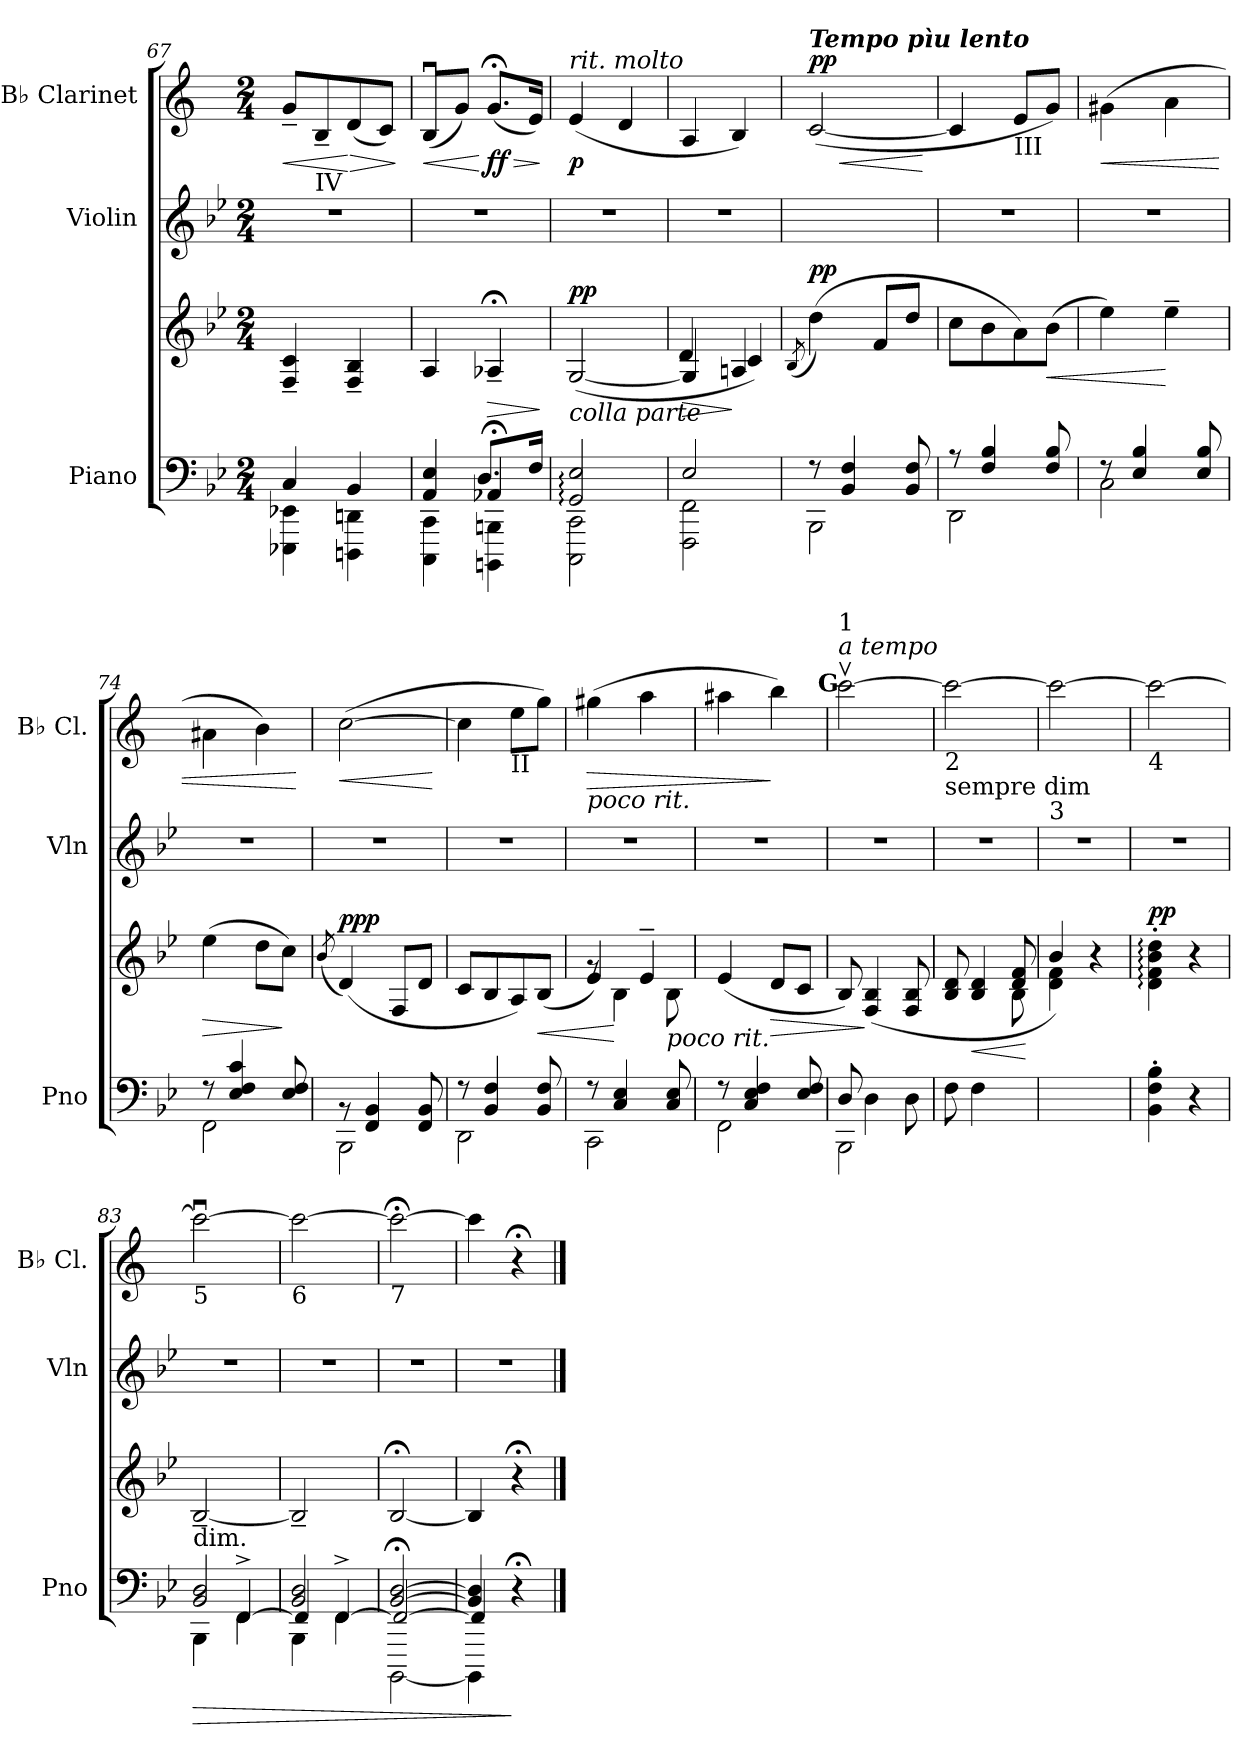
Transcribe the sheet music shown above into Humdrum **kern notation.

**kern	**kern	**dynam	**kern	**kern	**dynam
*part3	*part3	*part3	*part2	*part1	*part1
*staff4	*staff3	*staff3/4	*staff2	*staff1	*staff1
*I"Piano	*	*	*I"Violin	*I"B♭ Clarinet	*
*I'Pno	*	*	*I'Vln	*I'B♭ Cl.	*
*clefF4	*clefG2	*	*clefG2	*clefG2	*
*	*	*	*	*ITrd1c2	*
*k[b-e-]	*k[b-e-]	*	*k[b-e-]	*k[b-e-]	*
*M2/4	*M2/4	*	*M2/4	*M2/4	*
=67	=67	=67	=67	=67	=67
*^	*	*	*	*	*
!	!	!	!	!	!	!LO:HP:b
4C/	4EEE-X\ 4EE-X\	4F/~ 4c/~	.	2r	8f~/L	<
!	!	!	!	!	!LO:TX:b:t=IV	!
.	.	.	.	.	8A~/	.
!	!	!	!	!	!	!LO:HP:n=1:b
4BB-/	4DDDn\ 4DDn\	4F/~ 4B-/~	.	.	(<8c/	[ >
.	.	.	.	.	8B-/J)	.
*v	*v	*	*	*	*	*
.	.	.	.	.	]
=68	=68	=68	=68	=68	=68
*^	*	*	*	*	*
*	*^	*	*	*	*	*
!	!	!	!	!	!	!	!LO:HP:b
4AA/ 4E-/	4CCC\ 4CC\	4ryy	4A/	.	2r	(<8Au/L	<
.	.	.	.	.	.	8f/J)	.
!	!	!	!	!LO:HP:b	!	!	!LO:HP:n=1:b
!	!	!	!	!	!	!	!LO:DY:n=1:b
4AA-X;</	4BBBBn\ 4BBBn\	8.D/L	4A-X;<~/	>	.	(<8.f;</L	[ > ff
.	.	16F/Jk	.	.	.	16d/Jk)	.
*v	*v	*v	*	*	*	*	*
.	.	]	.	.	]
=69	=69	=69	=69	=69	=69
*^	*	*	*	*	*
!	!	!	!	!	!LO:TX:a:i:t=rit. molto	!
!	!	!LO:TX:b:i:t=colla parte	!	!	!	!
!	!	!	!LO:DY:a	!	!	!LO:DY:b
2GG/: 2E-/:	2CCC\ 2CC\	(>[2G/	pp	2r	(<4d/	p
.	.	.	.	.	4c/	.
=70	=70	=70	=70	=70	=70	=70
!	!	!	!LO:HP:b	!	!	!
*	*	*^	*	*	*	*
2E-/	2FFF\ 2FF\	4G/]	4d/	>	2r	4G/	.
.	.	4An/	4c/)	]	.	4A/)	.
*	*	*v	*v	*	*	*	*
=71	=71	=71	=71	=71	=71	=71
!!LO:REH:place=s1:a:B:enc=none:fs=14:t=F
.	.	(>8qB-/	.	.	.	.
!	!	!	!	!	!LO:TX:a:Bi:t=Tempo pìu lento	!
!	!	!	!LO:DY:a	!	!	!LO:HP:b
!	!	!	!	!	!	!LO:DY:n=1:a
8r	2BBB-\	(>4dd\)	pp	2r	(<[2B-/	< pp
4BB-/ 4F/	.	.	.	.	.	.
.	.	8f/L	.	.	.	.
8BB-/ 8F/	.	8dd\J	.	.	.	.
*v	*v	*	*	*	*	*
.	.	.	.	.	[
!!LO:PB:g=z
=72	=72	=72	=72	=72	=72
*^	*	*	*	*	*
8r	2DD\	8cc\L	.	2r	4B-/]	.
4F/ 4B-/	.	8b-\	.	.	.	.
!	!	!	!	!	!LO:TX:b:t=III	!
.	.	8a/)	.	.	8d/L	.
!	!	!	!LO:HP:b	!	!	!
8F/ 8B-/	.	(>8b-\J	<	.	8f/J)	.
=73	=73	=73	=73	=73	=73	=73
!	!	!	!	!	!	!LO:HP:b
8rF	2C\	4ee-\)	.	2r	(>4f#X\	<
4E-/ 4B-/	.	.	.	.	.	.
.	.	4ee-~\	[	.	4g\	.
8E-/ 8B-/	.	.	.	.	.	.
=74	=74	=74	=74	=74	=74	=74
!	!	!	!LO:HP:b	!	!	!
8rF	2FF\	(>4ee-\	>	2r	4g#X\	.
4E-/ 4F/ 4c/	.	.	.	.	.	.
.	.	8dd\L	.	.	4a\)	.
8E-/ 8F/	.	8cc\J)	]	.	.	.
*v	*v	*	*	*	*	*
.	.	.	.	.	[
=75	=75	=75	=75	=75	=75
.	(<8qb-/	.	.	.	.
*^	*	*	*	*	*
!	!	!	!LO:DY:a	!	!	!LO:HP:b
8rBB	2BBB-\	(>4d/)	ppp	2r	(>[2b-\	<
4FF/ 4BB-/	.	.	.	.	.	.
.	.	8F/L	.	.	.	.
8FF/ 8BB-/	.	8d/J	.	.	.	.
*v	*v	*	*	*	*	*
.	.	.	.	.	[
=76	=76	=76	=76	=76	=76
*^	*	*	*	*	*
8r	2DD\	8c/L	.	2r	4b-\]	.
4BB-/ 4F/	.	8B-/	.	.	.	.
!	!	!	!	!	!LO:TX:b:t=II	!
.	.	8A/)	.	.	8dd\L	.
!	!	!	!LO:HP:b	!	!	!
8BB-/ 8F/	.	(>8B-/J	<	.	8ff\J)	.
=77	=77	=77	=77	=77	=77	=77
*	*	*^	*	*	*	*
!	!	!	!	!	!	!LO:TX:b:i:t=poco rit.	!
!	!	!	!	!	!	!	!LO:HP:b
8r	2CC\	4e-/)	8rg	.	2r	(>4ff#X\	>
4C/ 4E-/	.	.	4B-\	[	.	.	.
.	.	4e-~/	.	.	.	4gg\	.
!	!	!	!LO:TX:b:i:t=poco rit.	!	!	!	!
8C/ 8E-/	.	.	8B-\	.	.	.	.
*	*	*v	*v	*	*	*	*
=78	=78	=78	=78	=78	=78	=78
8r	2FF\	(>4e-/	.	2r	4gg#X\	.
4C/ 4E-/ 4F/	.	.	.	.	.	.
!	!	!	!LO:HP:b	!	!	!
.	.	8d/L	>	.	4aa\)	]
8E-/ 8F/	.	8c/J	.	.	.	.
!!LO:REH:place=s1:a:B:enc=none:fs=14:t=G
=79	=79	=79	=79	=79	=79	=79
!	!	!	!	!	!LO:TX:a:i:t=a tempo	!
!	!	!	!	!	!LO:TX:a:t=1	!
8D:/	2BBB-\	8B-/)	.	2r	[2bb-v\	.
(<4D\	.	(>4F/ 4B-/	]	.	.	.
8D\	.	8F/ 8B-/	.	.	.	.
*v	*v	*	*	*	*	*
=80	=80	=80	=80	=80	=80
*	*^	*	*	*	*
!	!	!	!	!	!LO:TX:b:t=2	!
!	!	!	!	!	!LO:TX:b:t=sempre dim	!
8F\	8B-/ 8d/	4.ryy	.	2r	2bb-\_	.
!	!	!	!LO:HP:b	!	!	!
4F\	4B-/ 4d/	.	<	.	.	.
8ryy	8d/ 8f/	8B-\	.	.	.	.
*	*v	*v	*	*	*	*
.	.	[	.	.	.
=81	=81	=81	=81	=81	=81
*	*^	*	*	*	*
!	!	!	!	!	!LO:TX:b:t=3	!
4ryy	4b-/)	4d\ 4f\)	.	2r	2bb-\_	.
4ryy	4r	4ryy	.	.	.	.
=82	=82	=82	=82	=82	=82	=82
!	!	!	!	!	!LO:TX:b:t=4	!
!	!	!	!LO:DY:a	!	!	!
*	*v	*v	*	*	*	*
4BB-\' 4F\' 4B-\'	4d\:' 4f\:' 4b-\:' 4dd\:'	pp	2r	2bb-\_	.
4r	4r	.	.	.	.
=83	=83	=83	=83	=83	=83
!	!	!	!	!LO:TX:b:t=5	!
!	!LO:TX:b:t=dim.	!	!	!	!
!	!	!LO:HP:b=2	!	!	!
*^	*	*	*	*	*
*	*^	*	*	*	*	*
2BB-/ 2D/	4BBB-\	4ryy	[2B-~/	>	2r	2bb-u\_	.
.	4FF\	[4FF^/	.	.	.	.	.
=84	=84	=84	=84	=84	=84	=84	=84
!	!	!	!	!	!	!LO:TX:b:t=6	!
2BB-/ 2D/	4BBB-\	4FF/]	2B-~/]	.	2r	2bb-\_	.
.	4FF\	[4FF^/	.	.	.	.	.
=85	=85	=85	=85	=85	=85	=85	=85
!	!	!	!	!	!	!LO:TX:b:t=7	!
[2BB-/;< [2D/;<	[2BBBB-\	2FF/_	[2B-;</	.	2r	2bb-;<\_	.
=86	=86	=86	=86	=86	=86	=86	=86
4BB-/] 4D/]	4BBBB-\]	4FF/]	4B-/]	.	2r	4bb-\]	.
4r;<	4ryy	4ryy	4r;<	]	.	4r;<	.
*v	*v	*v	*	*	*	*	*
==	==	==	==	==	==
*-	*-	*-	*-	*-	*-
